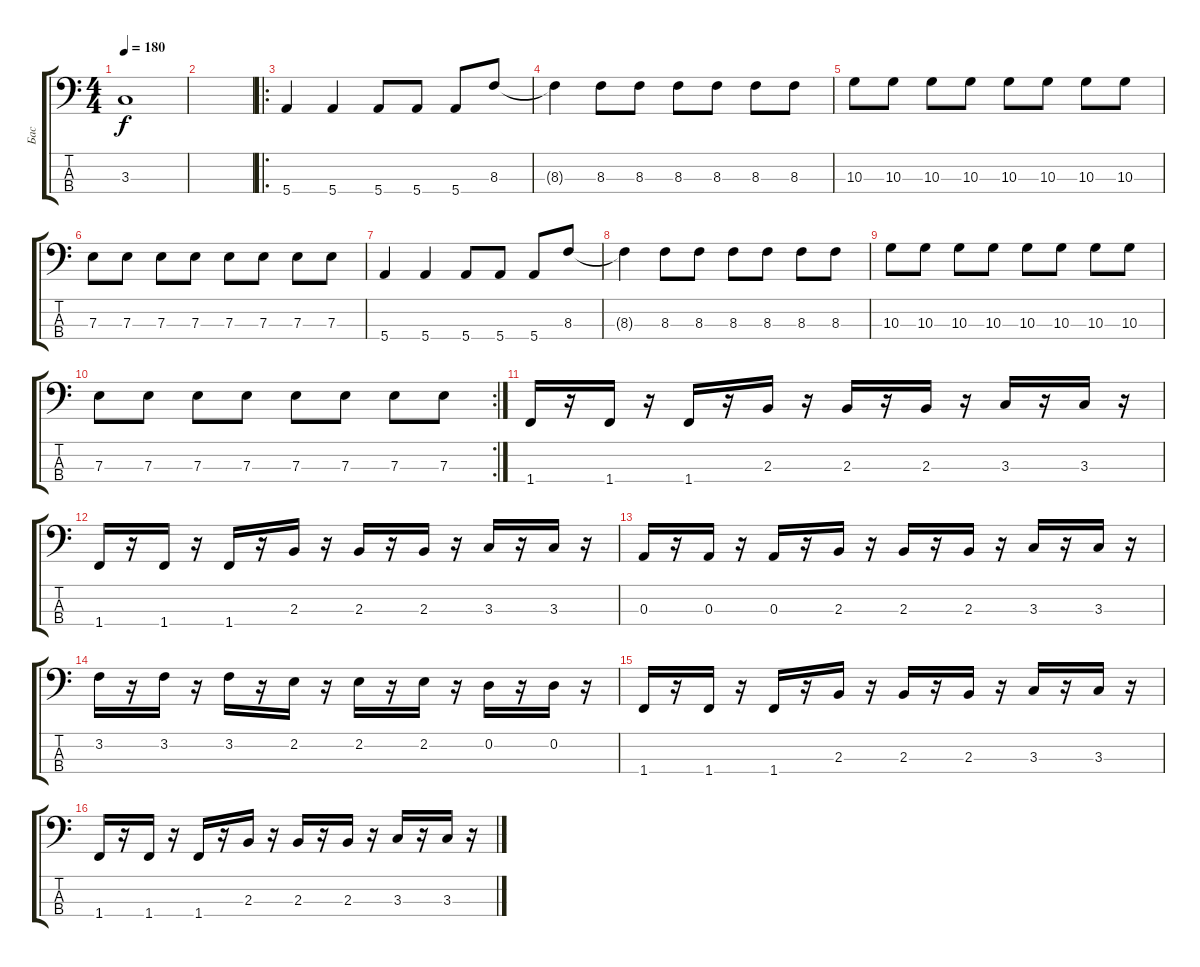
\track ("Бас" "Бас") {instrument electricbassfinger}
\staff {score tabs}
\tuning (G2 D2 A1 E1) {hide}
\ts (4 4)
\tempo 180
\clef f4
\ks c
3.3.1{dy f} |
|
\ro
5.4.4 5.4.4 5.4.8 5.4.8 5.4.8 8.3.8 |
8.3{t}.4 8.3.8 8.3.8 8.3.8 8.3.8 8.3.8 8.3.8 |
10.3.8 10.3.8 10.3.8 10.3.8 10.3.8 10.3.8 10.3.8 10.3.8 |
7.3.8 7.3.8 7.3.8 7.3.8 7.3.8 7.3.8 7.3.8 7.3.8 |
5.4.4 5.4.4 5.4.8 5.4.8 5.4.8 8.3.8 |
8.3{t}.4 8.3.8 8.3.8 8.3.8 8.3.8 8.3.8 8.3.8 |
10.3.8 10.3.8 10.3.8 10.3.8 10.3.8 10.3.8 10.3.8 10.3.8 |
\rc 2
7.3.8 7.3.8 7.3.8 7.3.8 7.3.8 7.3.8 7.3.8 7.3.8 |
1.4.16 r.16 1.4.16 r.16 1.4.16 r.16 2.3.16 r.16 2.3.16 r.16 2.3.16 r.16 3.3.16 r.16 3.3.16 r.16 |
1.4.16 r.16 1.4.16 r.16 1.4.16 r.16 2.3.16 r.16 2.3.16 r.16 2.3.16 r.16 3.3.16 r.16 3.3.16 r.16 |
0.3.16 r.16 0.3.16 r.16 0.3.16 r.16 2.3.16 r.16 2.3.16 r.16 2.3.16 r.16 3.3.16 r.16 3.3.16 r.16 |
3.2.16 r.16 3.2.16 r.16 3.2.16 r.16 2.2.16 r.16 2.2.16 r.16 2.2.16 r.16 0.2.16 r.16 0.2.16 r.16 |
1.4.16 r.16 1.4.16 r.16 1.4.16 r.16 2.3.16 r.16 2.3.16 r.16 2.3.16 r.16 3.3.16 r.16 3.3.16 r.16 |
1.4.16 r.16 1.4.16 r.16 1.4.16 r.16 2.3.16 r.16 2.3.16 r.16 2.3.16 r.16 3.3.16 r.16 3.3.16 r.16
